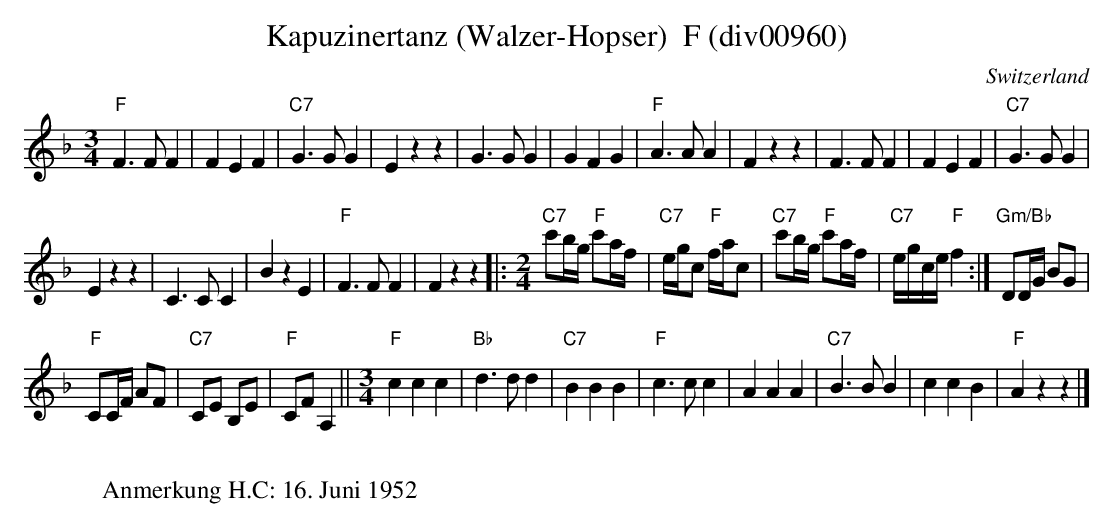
X:1
T: Kapuzinertanz (Walzer-Hopser)  F (div00960)
O:Switzerland
M:3/4
L:1/4
K:F major
"F"F>FF | FEF | "C7"G>GG | Ezz | G>GG | GFG | "F"A>AA | Fzz | F>FF | FEF | "C7"G>GG |
Ezz | C>CC | BzE | "F"F>FF | Fzz |: [M:2/4] [L:1/8] "C7"c'b/g/ "F"c'a/f/ | "C7"e/g/c "F"f/a/c | "C7"c'b/g/ "F"c'a/f/ | "C7"e/g/c/e/"F"f2 :| "Gm/Bb"DD/G/ BG |
"F"CC/F/ AF | "C7"CE B,E | "F"CFA,2 || [M:3/4] [L:1/4] "F"ccc | "Bb"d>dd | "C7"BBB | "F"c>cc |  AAA | "C7"B>BB | ccB | "F"Azz |]
W:
W:Anmerkung H.C: 16. Juni 1952
